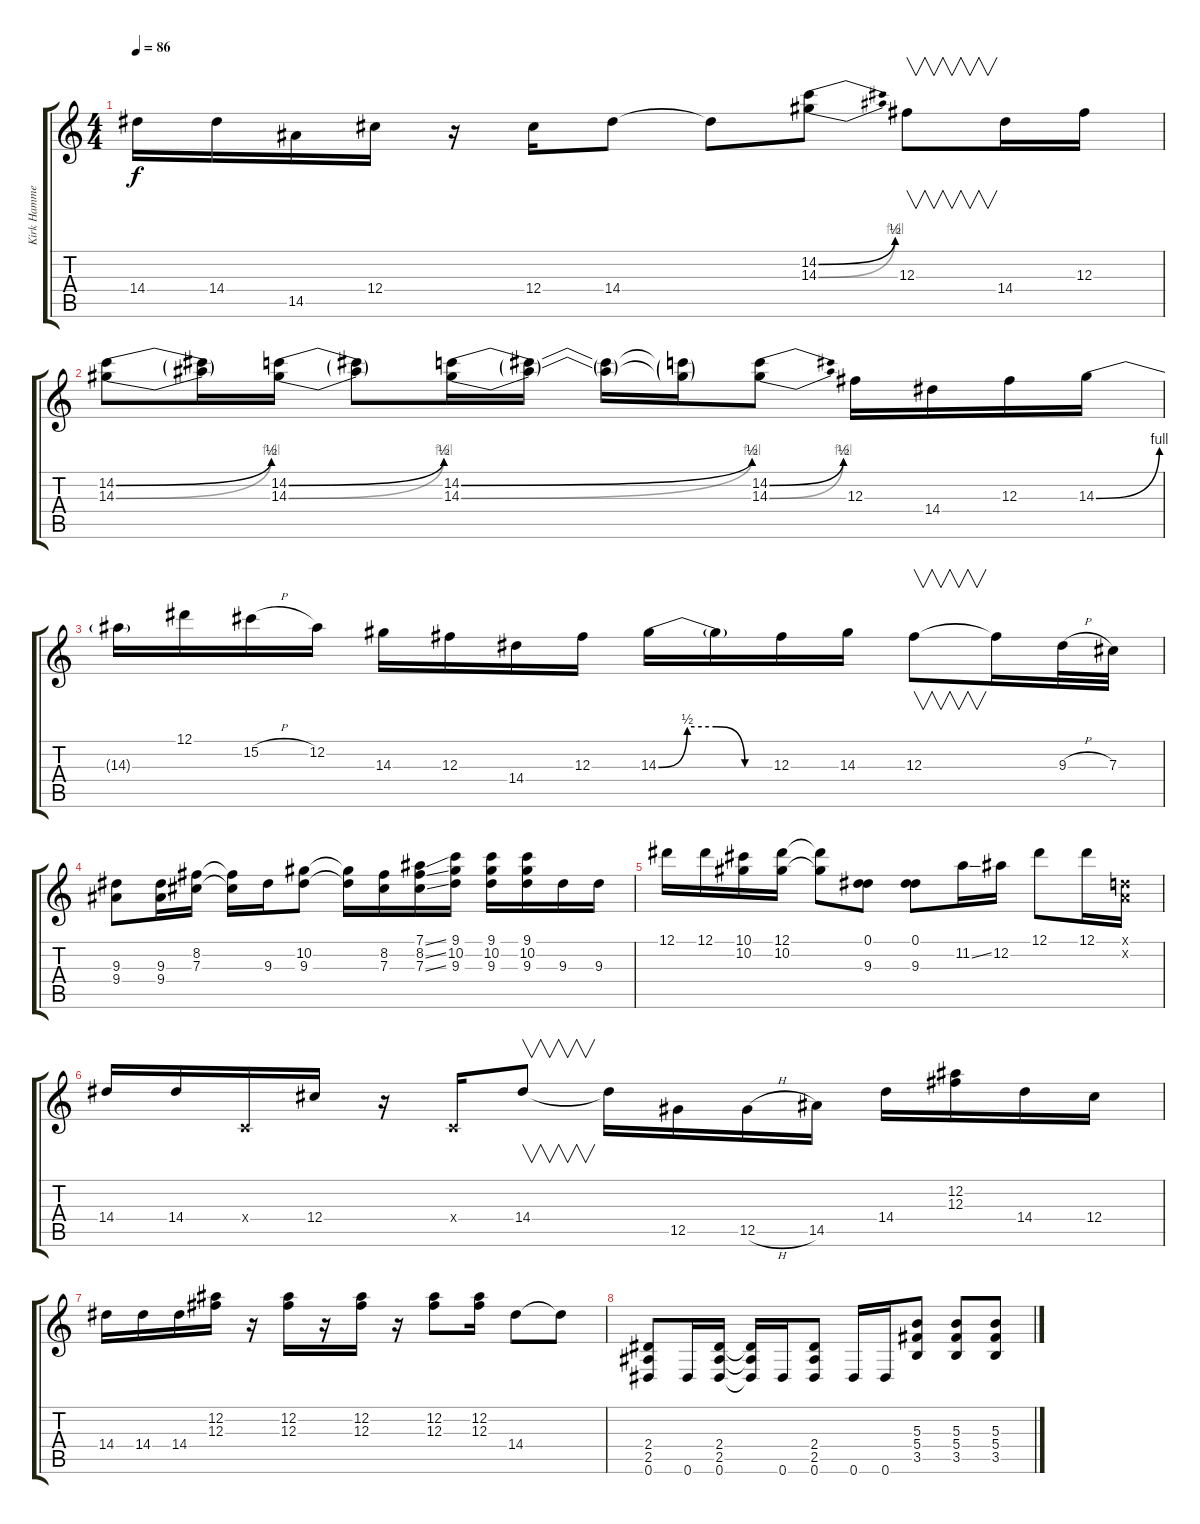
\track ("Kirk Hammet (disto)" "Kirk Hamme") {instrument overdrivenguitar}
\staff {score tabs}
\tuning (Eb4 Bb3 Gb3 Db3 Ab2 Eb2) {hide}
\ts (4 4)
\tempo 86
\clef g2
\ks c
14.4.16{dy f} 14.4.16 14.5.16 12.4.16 r.16 12.4.16 14.4.8 14.4{t}.8 (14.2{be (bend 0 0 60 2)} 14.3{be (bend 0 0 60 4)}).8 12.3.8{v} 14.4.16 12.3.16 |
(14.2{be (bend 0 0 60 2)} 14.3{be (bend 0 0 60 4)}).8 (14.2{t} 14.3{t}).16 (14.2{be (bend 0 0 60 2)} 14.3{be (bend 0 0 60 4)}).16 (14.2{t} 14.3{t}).8 (14.2{be (bend 0 0 60 2)} 14.3{be (bend 0 0 60 4)}).16 (14.2{t} 14.3{t}).16 (14.2{t} 14.3{t}).16 (14.2{t} 14.3{t}).16 (14.2{be (bend 0 0 60 2)} 14.3{be (bend 0 0 60 4)}).8 12.3.16 14.4.16 12.3.16 14.3{be (bend 0 0 60 4)}.16 |
14.3{t}.16 12.1.16 15.2{h}.16 12.2.16 14.3.16 12.3.16 14.4.16 12.3.16 14.3{be (custom 0 0 15 2 30 2 45 0 60 0)}.16 14.3{t}.16 12.3.16 14.3.16 12.3.8{v} 12.3{t}.16 9.3{h}.32 7.3.32 |
(9.3 9.4).8 (9.3 9.4).16 (8.2 7.3).16 (8.2{t} 7.3{t}).16 9.3.16 (10.2 9.3).8 (10.2{t} 9.3{t}).16 (8.2 7.3).16 (7.1{ss} 8.2{ss} 7.3{ss}).16 (9.1 10.2 9.3).16 (9.1 10.2 9.3).16 (9.1 10.2 9.3).16 9.3.16 9.3.16 |
12.1.16 12.1.16 (10.1 10.2).16 (12.1 10.2).16 (12.1{t} 10.2{t}).8 (0.1 9.3).8 (0.1 9.3).8 11.2{ss}.16 12.2.16 12.1.8 12.1.16 (-1.1{x} -1.2{x}).16 |
14.4.16 14.4.16 -1.4{x}.16 12.4.16 r.16 -1.4{x}.16 14.4.8{v} 14.4{t}.16 12.5.16 12.5{h}.16 14.5.16 14.4.16 (12.2 12.3).16 14.4.16 12.4.16 |
14.4.16 14.4.16 14.4.16 (12.2 12.3).16 r.16 (12.2 12.3).16 r.16 (12.2 12.3).16 r.16 (12.2 12.3).8 (12.2 12.3).16 14.4.8 14.4{t}.8 |
(2.4 2.5 0.6).8 0.6.16 (2.4 2.5 0.6).16 (2.4{t} 2.5{t} 0.6{t}).16 0.6.16 (2.4 2.5 0.6).8 0.6.16 0.6.16 (5.3 5.4 3.5).8 (5.3 5.4 3.5).8 (5.3{ss} 5.4{ss} 3.5{ss}).8
